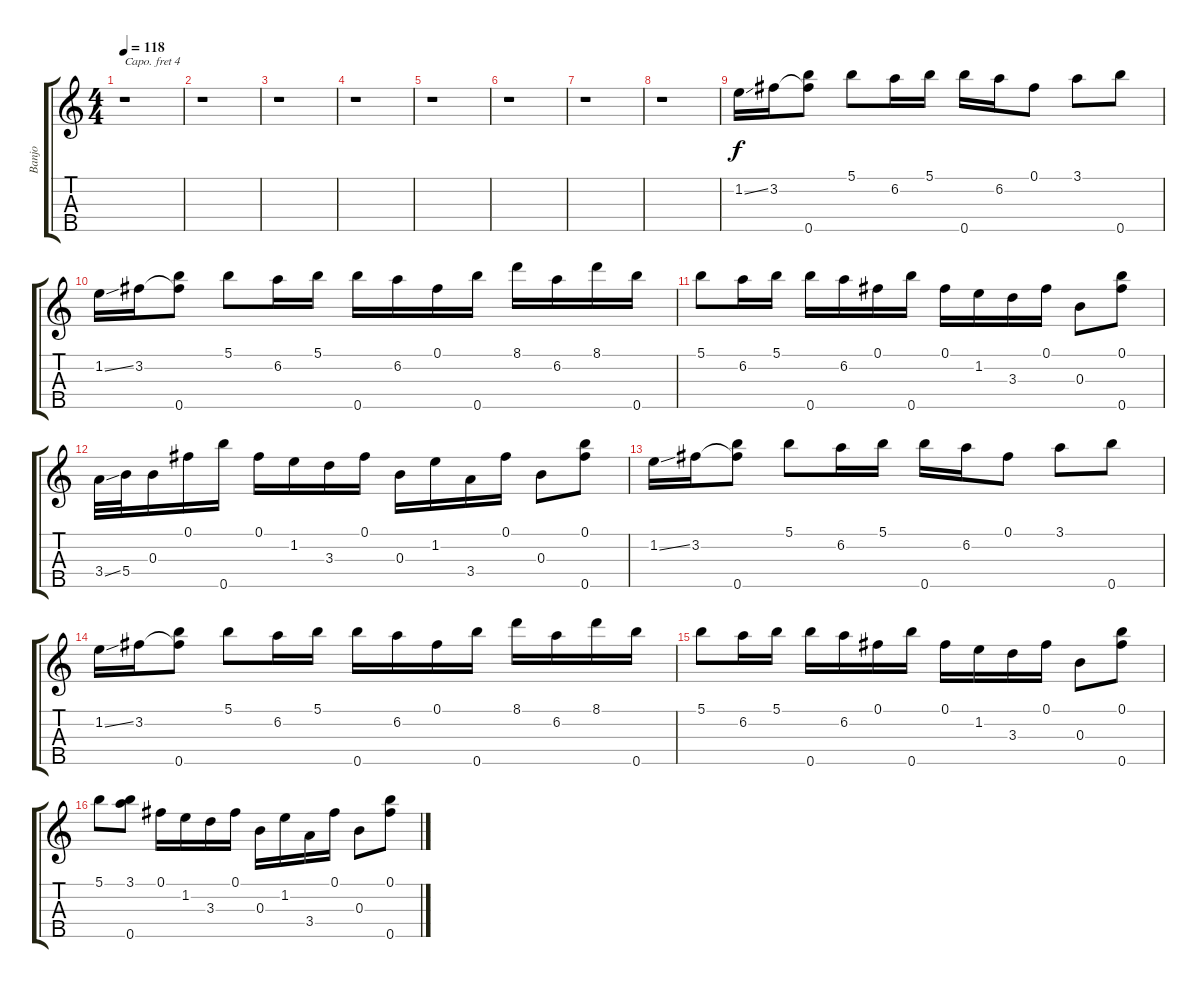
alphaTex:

\track ("Banjo" "Banjo") {instrument banjo}
\staff {score tabs}
\capo 4
\tuning (D4 B3 G3 D3 G4) {hide}
\displaytranspose 12
\ts (4 4)
\tempo 118
\clef g2
\ks c
r.1{dy f} |
r.1 |
r.1 |
r.1 |
r.1 |
r.1 |
r.1 |
r.1 |
1.2{ss}.16 3.2.16 (3.2{t} 0.5).8 5.1.8 6.2.16 5.1.16 0.5.16 6.2.16 0.1.8 3.1.8 0.5.8 |
1.2{ss}.16 3.2.16 (3.2{t} 0.5).8 5.1.8 6.2.16 5.1.16 0.5.16 6.2.16 0.1.16 0.5.16 8.1.16 6.2.16 8.1.16 0.5.16 |
5.1.8 6.2.16 5.1.16 0.5.16 6.2.16 0.1.16 0.5.16 0.1.16 1.2.16 3.3.16 0.1.16 0.3.8 (0.1 0.5).8 |
3.4{ss}.32 5.4.32 0.3.16 0.1.16 0.5.16 0.1.16 1.2.16 3.3.16 0.1.16 0.3.16 1.2.16 3.4.16 0.1.16 0.3.8 (0.1 0.5).8 |
1.2{ss}.16 3.2.16 (3.2{t} 0.5).8 5.1.8 6.2.16 5.1.16 0.5.16 6.2.16 0.1.8 3.1.8 0.5.8 |
1.2{ss}.16 3.2.16 (3.2{t} 0.5).8 5.1.8 6.2.16 5.1.16 0.5.16 6.2.16 0.1.16 0.5.16 8.1.16 6.2.16 8.1.16 0.5.16 |
5.1.8 6.2.16 5.1.16 0.5.16 6.2.16 0.1.16 0.5.16 0.1.16 1.2.16 3.3.16 0.1.16 0.3.8 (0.1 0.5).8 |
5.1.8 (3.1 0.5).8 0.1.16 1.2.16 3.3.16 0.1.16 0.3.16 1.2.16 3.4.16 0.1.16 0.3.8 (0.1 0.5).8
